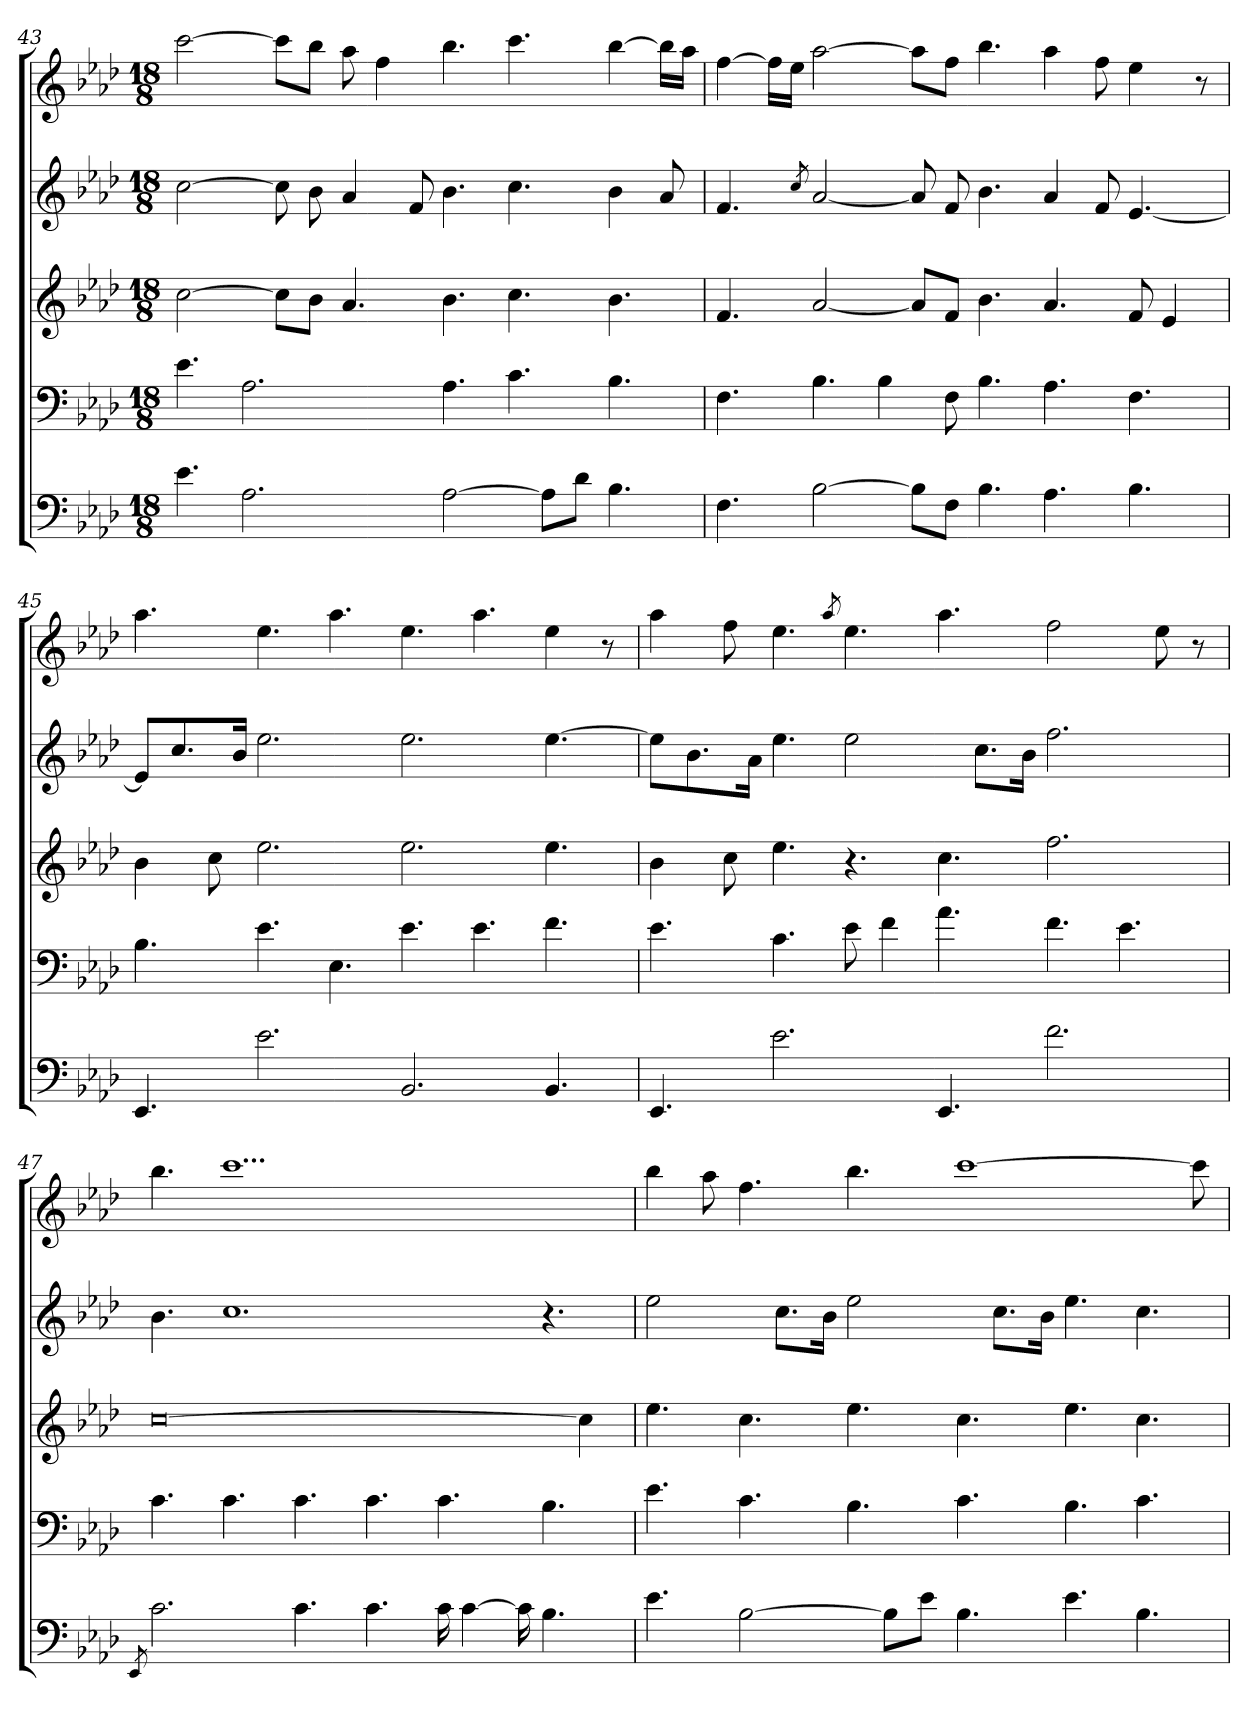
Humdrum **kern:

**kern	**kern	**kern	**kern	**kern
*part5	*part4	*part3	*part2	*part1
*staff5	*staff4	*staff3	*staff2	*staff1
*clefF4	*clefF4	*clefG2	*clefG2	*clefG2
*k[b-e-a-d-]	*k[b-e-a-d-]	*k[b-e-a-d-]	*k[b-e-a-d-]	*k[b-e-a-d-]
*M18/8	*M18/8	*M18/8	*M18/8	*M18/8
=43	=43	=43	=43	=43
4.e-	4.e-	[2cc	[2cc	[2ccc
2.A-	2.A-	.	.	.
.	.	8cc\L]	8cc]	8ccc\L]
.	.	8b-\J	8b-	8bb-\J
.	.	4.a-	4a-	8aa-
.	.	.	.	4ff
.	.	.	8f	.
[2A-	4.A-	4.b-	4.b-	4.bb-
.	4.c	4.cc	4.cc	4.ccc
8A-\L]	.	.	.	.
8d-\J	.	.	.	.
4.B-	4.B-	4.b-	4b-	[4bb-
.	.	.	8a-	16bb-\LL]
.	.	.	.	16aa-\JJ
=44	=44	=44	=44	=44
4.F	4.F	4.f	4.f	[4ff
.	.	.	.	16ff\LL]
.	.	.	.	16ee-\JJ
.	.	.	8qcc	.
[2B-	4.B-	[2a-	[2a-	[2aa-
.	4B-	.	.	.
8B-\L]	.	8a-/L]	8a-]	8aa-\L]
8F\J	8F	8f/J	8f	8ff\J
4.B-	4.B-	4.b-	4.b-	4.bb-
4.A-	4.A-	4.a-	4a-	4aa-
.	.	.	8f	8ff
4.B-	4.F	8f	[4.e-	4ee-
.	.	4e-	.	.
.	.	.	.	8r
=45	=45	=45	=45	=45
4.EE-	4.B-	4b-	8e-/L]	4.aa-
.	.	.	8.cc/	.
.	.	8cc	.	.
.	.	.	16b-/Jk	.
2.e-	4.e-	2.ee-	2.ee-	4.ee-
.	4.E-	.	.	4.aa-
2.BB-	4.e-	2.ee-	2.ee-	4.ee-
.	4.e-	.	.	4.aa-
4.BB-	4.f	4.ee-	[4.ee-	4ee-
.	.	.	.	8r
=46	=46	=46	=46	=46
4.EE-	4.e-	4b-	8ee-\L]	4aa-
.	.	.	8.b-\	.
.	.	8cc	.	8ff
.	.	.	16a-\Jk	.
2.e-	4.c	4.ee-	4.ee-	4.ee-
.	.	.	.	8qaa-
.	8e-	4.r	2ee-	4.ee-
.	4f	.	.	.
4.EE-	4.a-	4.cc	.	4.aa-
.	.	.	8.cc\L	.
.	.	.	16b-\Jk	.
2.f	4.f	2.ff	2.ff	2ff
.	4.e-	.	.	.
.	.	.	.	8ee-
.	.	.	.	8r
=47	=47	=47	=47	=47
8qEE-	.	.	.	.
2.c	4.c	[0cc	4.b-	4.bb-
.	4.c	.	1.cc	1...ccc
4.c	4.c	.	.	.
4.c	4.c	.	.	.
16c	4.c	.	.	.
[4c	.	.	.	.
16c]	.	.	.	.
4.B-	4.B-	.	4.r	.
.	.	4cc]	.	.
=48	=48	=48	=48	=48
4.e-	4.e-	4.ee-	2ee-	4bb-
.	.	.	.	8aa-
[2B-	4.c	4.cc	.	4.ff
.	.	.	8.cc\L	.
.	.	.	16b-\Jk	.
.	4.B-	4.ee-	2ee-	4.bb-
8B-\L]	.	.	.	.
8e-\J	.	.	.	.
4.B-	4.c	4.cc	.	[1ccc
.	.	.	8.cc\L	.
.	.	.	16b-\Jk	.
4.e-	4.B-	4.ee-	4.ee-	.
4.B-	4.c	4.cc	4.cc	.
.	.	.	.	8ccc]
=	=	=	=	=
*-	*-	*-	*-	*-
